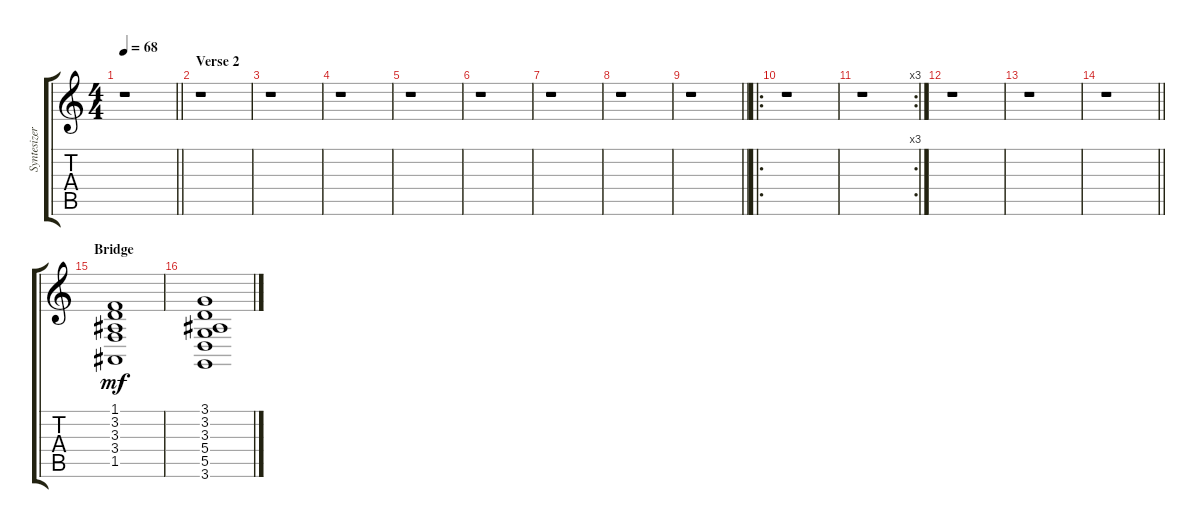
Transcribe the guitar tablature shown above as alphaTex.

\track ("Syntesizer" "Syntesizer") {instrument stringensemble1}
\staff {score tabs}
\tuning (E4 B3 G3 D3 A2 E2) {hide}
\ts (4 4)
\tempo 68
\clef g2
\barLineRight lightlight
\ks c
r.1{dy mf} |
\section ("" "Verse 2")
r.1 |
r.1 |
r.1 |
r.1 |
r.1 |
r.1 |
r.1 |
\barLineRight lightlight
r.1 |
\ro
r.1 |
\rc 3
r.1 |
r.1 |
r.1 |
\barLineRight lightlight
r.1 |
\section ("" "Bridge")
(1.1 3.2 3.3 3.4 1.5).1 |
(3.1 3.2 3.3 5.4 5.5 3.6).1
